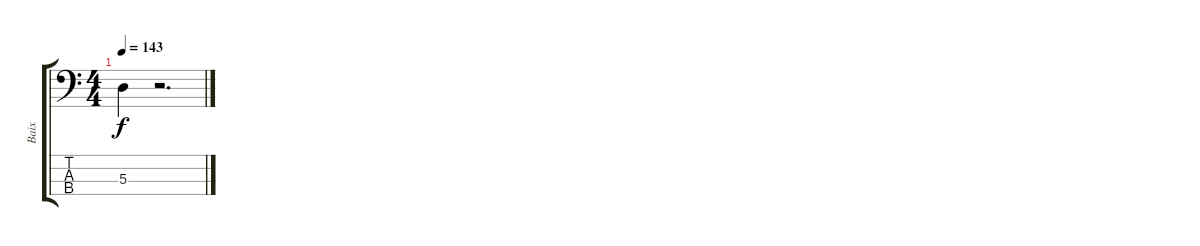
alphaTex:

\track ("Baix" "Baix") {instrument electricbassfinger}
\staff {score tabs}
\tuning (G2 D2 A1 E1) {hide}
\ts (4 4)
\tempo 143
\clef f4
\ks c
5.3.4{dy f} r.2{d}
